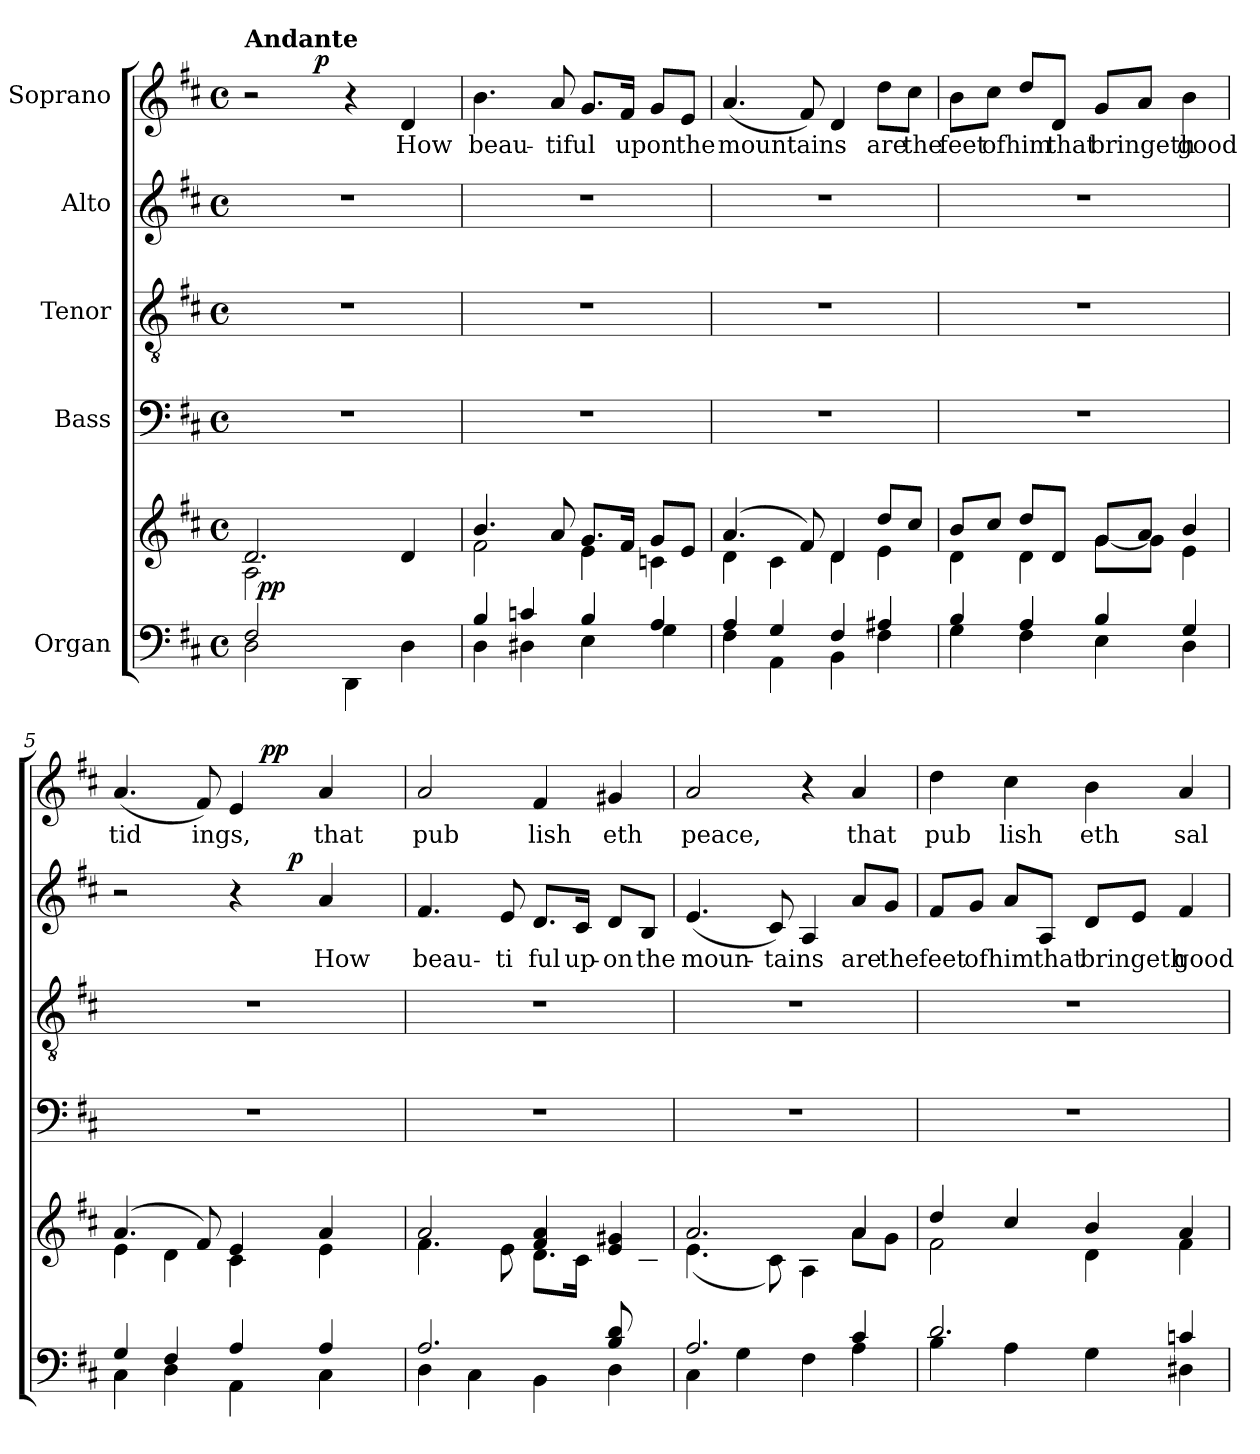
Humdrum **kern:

**kern	**kern	**dynam	**kern	**kern	**kern	**text	**dynam	**kern	**text	**dynam
*part5	*part5	*part5	*part4	*part3	*part2	*part2	*part2	*part1	*part1	*part1
*staff6	*staff5	*staff5/6	*staff4	*staff3	*staff2	*staff2	*staff2	*staff1	*staff1	*staff1
*I"Organ	*	*	*I"Bass	*I"Tenor	*I"Alto	*	*	*I"Soprano	*	*
!!LO:PB:g=z
*stria5	*stria5	*	*stria5	*stria5	*stria5	*	*	*stria5	*	*
*clefF4	*clefG2	*	*clefF4	*clefGv2	*clefG2	*	*	*clefG2	*	*
*k[f#c#]	*k[f#c#]	*	*k[f#c#]	*k[f#c#]	*k[f#c#]	*	*	*k[f#c#]	*	*
*D:	*D:	*	*D:	*D:	*D:	*	*	*D:	*	*
*M4/4	*M4/4	*	*M4/4	*M4/4	*M4/4	*	*	*M4/4	*	*
*met(c)	*met(c)	*	*met(c)	*met(c)	*met(c)	*	*	*met(c)	*	*
=1	=1	=1	=1	=1	=1	=1	=1	=1	=1	=1
*^	*^	*	*	*	*	*	*	*^	*	*
*	*	*	*^	*	*	*	*	*	*	*	*	*	*
!	!	!	!	!	!	!	!	!	!	!	!LO:TX:a:B:t=Andante	!	!	!
2F#/	2D\	2.d/	2A\	32ryy	.	1r	1r	1r	.	.	2r	4.ryy	.	.
!	!	!	!	!	!LO:DY:b	!	!	!	!	!	!	!	!	!
.	.	.	.	2ryy	pp	.	.	.	.	.	.	.	.	.
!	!	!	!	!	!	!	!	!	!	!	!	!	!	!LO:DY:b
.	.	.	.	.	.	.	.	.	.	.	.	2ryy	.	p
2ryy	4DD\	.	2ryy	.	.	.	.	.	.	.	4r	.	.	.
.	.	.	.	4...ryy	.	.	.	.	.	.	.	.	.	.
!	!	!	!	!	!	!	!	!	!	!	!	!	!LO:LY:b:cj	!
.	4D\	4d/	.	.	.	.	.	.	.	.	4d/	.	How	.
.	.	.	.	.	.	.	.	.	.	.	.	8ryy	.	.
=2	=2	=2	=2	=2	=2	=2	=2	=2	=2	=2	=2	=2	=2	=2
!	!	!	!	!	!	!	!	!	!	!	!	!	!LO:LY:b:cj	!
*	*	*	*v	*v	*	*	*	*	*	*	*v	*v	*	*
4B/	4D\	4.b/	2f#\	.	1r	1r	1r	.	.	4.b\	beau-	.
4cn/	4D#X\	.	.	.	.	.	.	.	.	.	.	.
!	!	!	!	!	!	!	!	!	!	!	!LO:LY:b	!
.	.	8a/	.	.	.	.	.	.	.	8a/	-tiful	.
4B/	4E\	8.g/L	4e\	.	.	.	.	.	.	8.g/L	.	.
!	!	!	!	!	!	!	!	!	!	!	!LO:LY:b:cj	!
.	.	16f#/J	.	.	.	.	.	.	.	16f#/J	upon	.
4A/	4G\	8g/L	4c\	.	.	.	.	.	.	8g/L	.	.
!	!	!	!	!	!	!	!	!	!	!	!LO:LY:b:cj	!
.	.	8e/J	.	.	.	.	.	.	.	8e/J	the	.
=3	=3	=3	=3	=3	=3	=3	=3	=3	=3	=3	=3	=3
!	!	!	!	!	!	!	!	!	!	!	!LO:LY:b	!
4A/	4F#\	(>4.a/	4d\	.	1r	1r	1r	.	.	(<4.a/	mountains	.
4G/	4AA\	.	4c#\	.	.	.	.	.	.	.	.	.
.	.	8f#/)	.	.	.	.	.	.	.	8f#/)	.	.
4F#/	4BB\	4d/	4d\	.	.	.	.	.	.	4d/	.	.
!	!	!	!	!	!	!	!	!	!	!	!LO:LY:b:cj	!
4A#X/	4F#\	8dd/L	4e\	.	.	.	.	.	.	8dd\L	are	.
!	!	!	!	!	!	!	!	!	!	!	!LO:LY:b:cj	!
.	.	8cc#/J	.	.	.	.	.	.	.	8cc#\J	the	.
=4	=4	=4	=4	=4	=4	=4	=4	=4	=4	=4	=4	=4
!	!	!	!	!	!	!	!	!	!	!	!LO:LY:b:cj	!
4B/	4G\	8b/L	4d\	.	1r	1r	1r	.	.	8b\L	feet	.
!	!	!	!	!	!	!	!	!	!	!	!LO:LY:b	!
.	.	8cc#/J	.	.	.	.	.	.	.	8cc#\J	ofhim	.
4A/	4F#\	8dd/L	4d\	.	.	.	.	.	.	8dd/L	.	.
!	!	!	!	!	!	!	!	!	!	!	!LO:LY:b:cj	!
.	.	8d/J	.	.	.	.	.	.	.	8d/J	that	.
!	!	!	!	!	!	!	!	!	!	!	!LO:LY:b:cj	!
4B/	4E\	8g/L	[<8g\L	.	.	.	.	.	.	8g/L	bringeth	.
.	.	8a/J	8g\J]	.	.	.	.	.	.	8a/J	.	.
!	!	!	!	!	!	!	!	!	!	!	!LO:LY:b:cj	!
4G/	4D\	4b/	4e\	.	.	.	.	.	.	4b\	good	.
!!LO:LB:g=z
=5	=5	=5	=5	=5	=5	=5	=5	=5	=5	=5	=5	=5
!	!	!	!	!	!	!	!	!	!	!	!LO:LY:b	!
*	*	*	*	*	*	*	*^	*	*	*^	*	*
4G/	4C#\	(>4.a/	4e\	.	1r	1r	2r	2ryy	.	.	(<4.a/	2ryy	tid	.
4F#/	4D\	.	4d\	.	.	.	.	.	.	.	.	.	.	.
!	!	!	!	!	!	!	!	!	!	!	!	!	!LO:LY:b	!
.	.	8f#/)	.	.	.	.	.	.	.	.	8f#/)	.	ings,	.
4A/	4AA\	4e/	4c#\	.	.	.	4r	8ryy	.	.	4e/	16ryy	.	.
.	.	.	.	.	.	.	.	.	.	.	.	64ryy	.	.
!	!	!	!	!	!	!	!	!	!	!	!	!	!	!LO:DY:a
.	.	.	.	.	.	.	.	.	.	.	.	4ryy	.	pp
.	.	.	.	.	.	.	.	64ryy	.	.	.	.	.	.
!	!	!	!	!	!	!	!	!	!	!LO:DY:a	!	!	!	!
.	.	.	.	.	.	.	.	4ryy	.	p	.	.	.	.
!	!	!	!	!	!	!	!	!	!LO:LY:b:cj	!	!	!	!LO:LY:b:cj	!
4A/	4C#\	4a/	4e\	.	.	.	4a/	.	How	.	4a/	.	that	.
.	.	.	.	.	.	.	.	.	.	.	.	8ryy	.	.
.	.	.	.	.	.	.	.	16..ryy	.	.	.	.	.	.
.	.	.	.	.	.	.	.	.	.	.	.	32.ryy	.	.
=6	=6	=6	=6	=6	=6	=6	=6	=6	=6	=6	=6	=6	=6	=6
*	*	*	*^	*	*	*	*	*	*	*	*	*	*	*
!	!	!	!	!	!	!	!	!	!	!LO:LY:b:cj	!	!	!	!LO:LY:b:cj	!
*	*	*	*	*	*	*	*	*v	*v	*	*	*	*	*	*
*	*	*	*	*	*	*	*	*	*	*	*v	*v	*	*
2.A/	4D\	4.f#\	2a/	2..ryy	.	1r	1r	4.f#/	beau-	.	2a/	pub	.
.	4C#\	.	.	.	.	.	.	.	.	.	.	.	.
!	!	!	!	!	!	!	!	!	!LO:LY:b:cj	!	!	!	!
.	.	8e\	.	.	.	.	.	8e/	-ti	.	.	.	.
!	!	!	!	!	!	!	!	!	!LO:LY:b:cj	!	!	!LO:LY:b:cj	!
.	4BB\	4f#/ 4a/	8.d\L	.	.	.	.	8.d/L	ful	.	4f#/	lish	.
!	!	!	!	!	!	!	!	!	!LO:LY:b:cj	!	!	!	!
.	.	.	16c#\J	.	.	.	.	16c#/J	up-	.	.	.	.
!	!	!	!	!	!	!	!	!	!LO:LY:b:cj	!	!	!LO:LY:b:cj	!
8B/ 8d/L	4D\	4g#X/ 4e/	4ryy	.	.	.	.	8d/L	-on	.	4g#X/	eth	.
!	!	!	!	!	!	!	!	!	!LO:LY:b:cj	!	!	!	!
8ryy	.	.	.	8B\J	.	.	.	8B/J	the	.	.	.	.
=7	=7	=7	=7	=7	=7	=7	=7	=7	=7	=7	=7	=7	=7
!	!	!	!	!	!	!	!	!	!LO:LY:b	!	!	!LO:LY:b:cj	!
*	*	*	*v	*v	*	*	*	*	*	*	*	*	*
2.A/	4C#\	2.a/	(<4.e\	.	1r	1r	(<4.e/	moun-	.	2a/	peace,	.
.	4G\	.	.	.	.	.	.	.	.	.	.	.
!	!	!	!	!	!	!	!	!LO:LY:b	!	!	!	!
.	.	.	8c#\)	.	.	.	8c#/)	-tains	.	.	.	.
.	4F#\	.	4A\	.	.	.	4A/	.	.	4r	.	.
!	!	!	!	!	!	!	!	!LO:LY:b:cj	!	!	!LO:LY:b:cj	!
4c#/	4A\	4a/	8a\L	.	.	.	8a/L	are	.	4a/	that	.
!	!	!	!	!	!	!	!	!LO:LY:b:cj	!	!	!	!
.	.	.	8g\J	.	.	.	8g/J	the	.	.	.	.
=8	=8	=8	=8	=8	=8	=8	=8	=8	=8	=8	=8	=8
!	!	!	!	!	!	!	!	!LO:LY:b:cj	!	!	!LO:LY:b:cj	!
2.d/	4B\	4dd/	2f#\	.	1r	1r	8f#/L	feet	.	4dd\	pub	.
!	!	!	!	!	!	!	!	!LO:LY:b	!	!	!	!
.	.	.	.	.	.	.	8g/J	ofhim	.	.	.	.
!	!	!	!	!	!	!	!	!	!	!	!LO:LY:b:cj	!
.	4A\	4cc#/	.	.	.	.	8a/L	.	.	4cc#\	lish	.
!	!	!	!	!	!	!	!	!LO:LY:b:cj	!	!	!	!
.	.	.	.	.	.	.	8A/J	that	.	.	.	.
!	!	!	!	!	!	!	!	!LO:LY:b:cj	!	!	!LO:LY:b:cj	!
.	4G\	4b/	4d\	.	.	.	8d/L	bringeth	.	4b\	eth	.
.	.	.	.	.	.	.	8e/J	.	.	.	.	.
!	!	!	!	!	!	!	!	!LO:LY:b:cj	!	!	!LO:LY:b:cj	!
4cn/	4D#X\	4a/	4f#\	.	.	.	4f#/	good	.	4a/	sal	.
*v	*v	*	*	*	*	*	*	*	*	*	*	*
*	*v	*v	*	*	*	*	*	*	*	*	*
=	=	=	=	=	=	=	=	=	=	=
*-	*-	*-	*-	*-	*-	*-	*-	*-	*-	*-
